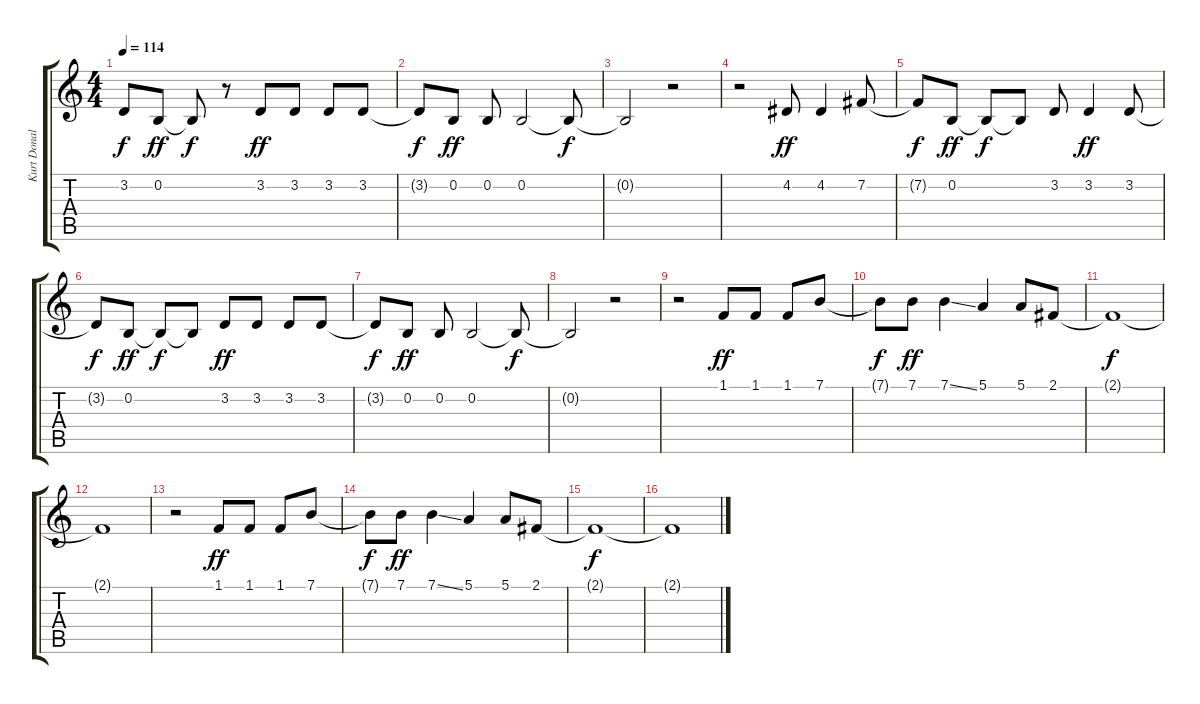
\track ("Kurt Donald Cobain (Voix)" "Kurt Donal") {instrument altosax}
\staff {score tabs}
\tuning (E4 B3 G3 D3 A2 E2) {hide}
\ts (4 4)
\tempo 114
\clef g2
\ks c
3.2{t}.8{dy f} 0.2.8{dy ff} 0.2{t}.8{dy f} r.8 3.2.8{dy ff} 3.2.8 3.2.8 3.2.8 |
3.2{t}.8{dy f} 0.2.8{dy ff} 0.2.8 0.2.2 0.2{t}.8{dy f} |
0.2{t}.2 r.2 |
r.2 4.2.8{dy ff} 4.2.4 7.2.8 |
7.2{t}.8{dy f} 0.2.8{dy ff} 0.2{t}.8{dy f} 0.2{t}.8 3.2.8 3.2.4{dy ff} 3.2.8 |
3.2{t}.8{dy f} 0.2.8{dy ff} 0.2{t}.8{dy f} 0.2{t}.8 3.2.8{dy ff} 3.2.8 3.2.8 3.2.8 |
3.2{t}.8{dy f} 0.2.8{dy ff} 0.2.8 0.2.2 0.2{t}.8{dy f} |
0.2{t}.2 r.2 |
r.2 1.1.8{dy ff} 1.1.8 1.1.8 7.1.8 |
7.1{t}.8{dy f} 7.1.8{dy ff} 7.1{ss}.4 5.1.4 5.1.8 2.1.8 |
2.1{t}.1{dy f} |
2.1{t}.1 |
r.2 1.1.8{dy ff} 1.1.8 1.1.8 7.1.8 |
7.1{t}.8{dy f} 7.1.8{dy ff} 7.1{ss}.4 5.1.4 5.1.8 2.1.8 |
2.1{t}.1{dy f} |
2.1{t}.1
